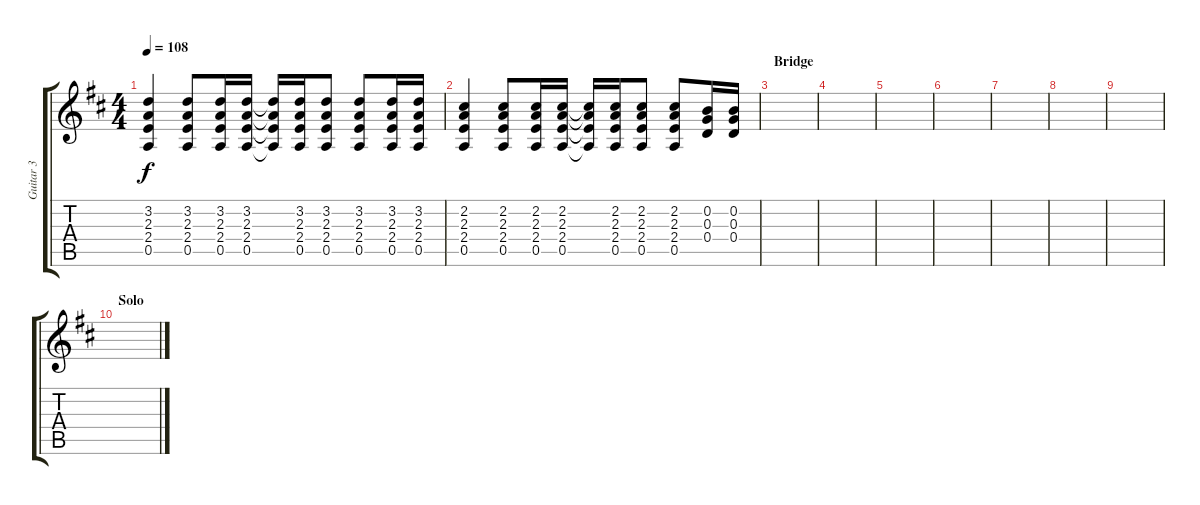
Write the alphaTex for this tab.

\track ("Guitar 3" "Guitar 3") {instrument electricguitarclean}
\staff {score tabs}
\tuning (E4 B3 G3 D3 A2 E2) {hide}
\ts (4 4)
\tempo 108
\clef g2
\ks d
(3.2 2.3 2.4 0.5).4{dy f} (3.2 2.3 2.4 0.5).8 (3.2 2.3 2.4 0.5).16 (3.2 2.3 2.4 0.5).16 (3.2{t} 2.3{t} 2.4{t} 0.5{t}).16 (3.2 2.3 2.4 0.5).16 (3.2 2.3 2.4 0.5).8 (3.2 2.3 2.4 0.5).8 (3.2 2.3 2.4 0.5).16 (3.2 2.3 2.4 0.5).16 |
(2.2 2.3 2.4 0.5).4 (2.2 2.3 2.4 0.5).8 (2.2 2.3 2.4 0.5).16 (2.2 2.3 2.4 0.5).16 (2.2{t} 2.3{t} 2.4{t} 0.5{t}).16 (2.2 2.3 2.4 0.5).16 (2.2 2.3 2.4 0.5).8 (2.2 2.3 2.4 0.5).8 (0.2 0.3 0.4).16 (0.2 0.3 0.4).16 |
\section ("" "Bridge")
|
|
|
|
|
|
|
\section ("" "Solo")
